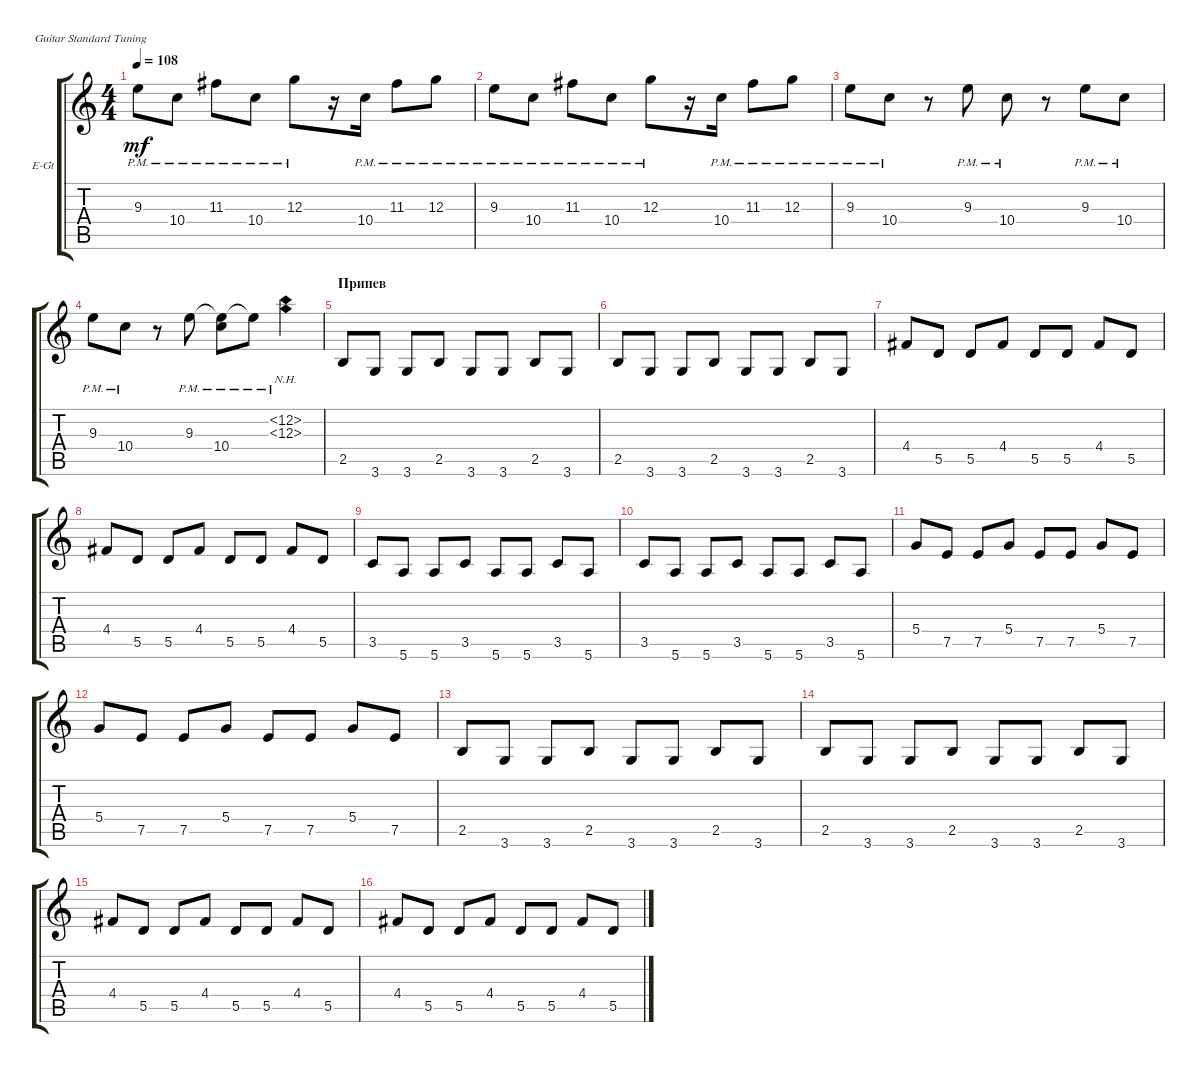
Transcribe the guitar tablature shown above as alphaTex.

\defaultSystemsLayout 4
\bracketExtendMode groupsimilarinstruments
\firstSystemTrackNameOrientation horizontal
\otherSystemsTrackNameOrientation horizontal
\track ("Electric Guitar" "E-Gt") {instrument electricguitarclean}
\staff {score tabs}
\tuning (E4 B3 G3 D3 A2 E2)
\ts (4 4)
\tempo 108
\clef g2
\ks c
9.3{pm}.8{dy mf} 10.4{pm}.8 11.3{pm}.8 10.4{pm}.8 12.3{pm}.8 r.16 10.4{pm}.16 11.3{pm}.8 12.3{pm}.8 |
9.3{pm}.8 10.4{pm}.8 11.3{pm}.8 10.4{pm}.8 12.3{pm}.8 r.16 10.4{pm}.16 11.3{pm}.8 12.3{pm}.8 |
9.3{pm}.8 10.4{pm}.8 r.8 9.3{pm}.8 10.4{pm}.8 r.8 9.3{pm}.8 10.4{pm}.8 |
9.3{pm}.8 10.4{pm}.8 r.8 9.3{pm}.8 (10.4{pm} 9.3{pm t}).8 9.3{pm t}.8 (12.3{nh pm} 12.2{nh}).4 |
\section ("" "Припев")
2.5.8 3.6.8 3.6.8 2.5.8 3.6.8 3.6.8 2.5.8 3.6.8 |
2.5.8 3.6.8 3.6.8 2.5.8 3.6.8 3.6.8 2.5.8 3.6.8 |
4.4.8 5.5.8 5.5.8 4.4.8 5.5.8 5.5.8 4.4.8 5.5.8 |
4.4.8 5.5.8 5.5.8 4.4.8 5.5.8 5.5.8 4.4.8 5.5.8 |
3.5.8 5.6.8 5.6.8 3.5.8 5.6.8 5.6.8 3.5.8 5.6.8 |
3.5.8 5.6.8 5.6.8 3.5.8 5.6.8 5.6.8 3.5.8 5.6.8 |
5.4.8 7.5.8 7.5.8 5.4.8 7.5.8 7.5.8 5.4.8 7.5.8 |
5.4.8 7.5.8 7.5.8 5.4.8 7.5.8 7.5.8 5.4.8 7.5.8 |
2.5.8 3.6.8 3.6.8 2.5.8 3.6.8 3.6.8 2.5.8 3.6.8 |
2.5.8 3.6.8 3.6.8 2.5.8 3.6.8 3.6.8 2.5.8 3.6.8 |
4.4.8 5.5.8 5.5.8 4.4.8 5.5.8 5.5.8 4.4.8 5.5.8 |
4.4.8 5.5.8 5.5.8 4.4.8 5.5.8 5.5.8 4.4.8 5.5.8
